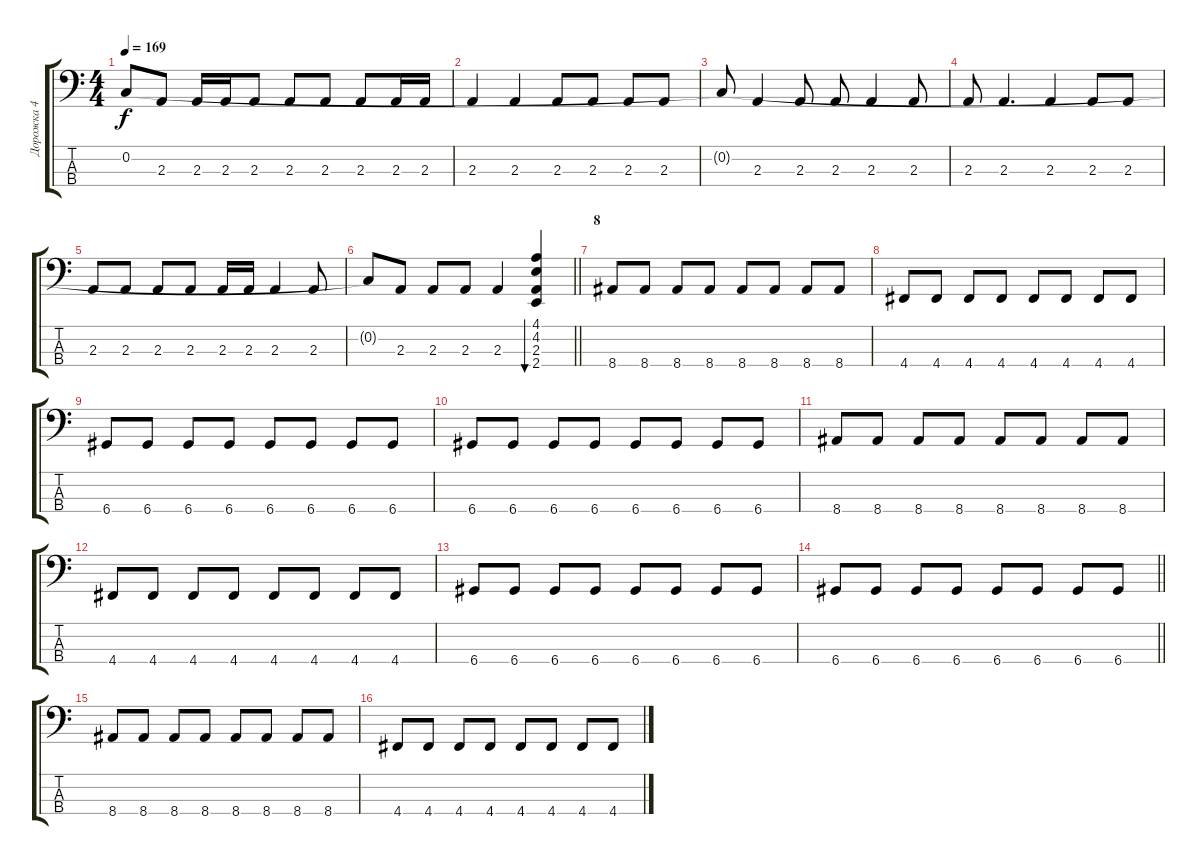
\track ("Дорожка 4" "Дорожка 4") {instrument slapbass2}
\staff {score tabs}
\tuning (F2 C2 G1 D1) {hide}
\ts (4 4)
\tempo 169
\clef f4
\ks c
0.2.8{dy f} 2.3.8 2.3.16 2.3.16 2.3.8 2.3.8 2.3.8 2.3.8 2.3.16 2.3.16 |
2.3.4 2.3.4 2.3.8 2.3.8 2.3.8 2.3.8 |
0.2{t}.8 2.3.4 2.3.8 2.3.8 2.3.4 2.3.8 |
2.3.8 2.3.4{d} 2.3.4 2.3.8 2.3.8 |
2.3.8 2.3.8 2.3.8 2.3.8 2.3.16 2.3.16 2.3.4 2.3.8 |
\barLineRight lightlight
0.2{t}.8 2.3.8 2.3.8 2.3.8 2.3.4 (4.1 4.2 2.3 2.4).4{bu 120} |
\section ("" "8")
8.4.8 8.4.8 8.4.8 8.4.8 8.4.8 8.4.8 8.4.8 8.4.8 |
4.4.8 4.4.8 4.4.8 4.4.8 4.4.8 4.4.8 4.4.8 4.4.8 |
6.4.8 6.4.8 6.4.8 6.4.8 6.4.8 6.4.8 6.4.8 6.4.8 |
6.4.8 6.4.8 6.4.8 6.4.8 6.4.8 6.4.8 6.4.8 6.4.8 |
8.4.8 8.4.8 8.4.8 8.4.8 8.4.8 8.4.8 8.4.8 8.4.8 |
4.4.8 4.4.8 4.4.8 4.4.8 4.4.8 4.4.8 4.4.8 4.4.8 |
6.4.8 6.4.8 6.4.8 6.4.8 6.4.8 6.4.8 6.4.8 6.4.8 |
\barLineRight lightlight
6.4.8 6.4.8 6.4.8 6.4.8 6.4.8 6.4.8 6.4.8 6.4.8 |
8.4.8 8.4.8 8.4.8 8.4.8 8.4.8 8.4.8 8.4.8 8.4.8 |
4.4.8 4.4.8 4.4.8 4.4.8 4.4.8 4.4.8 4.4.8 4.4.8
